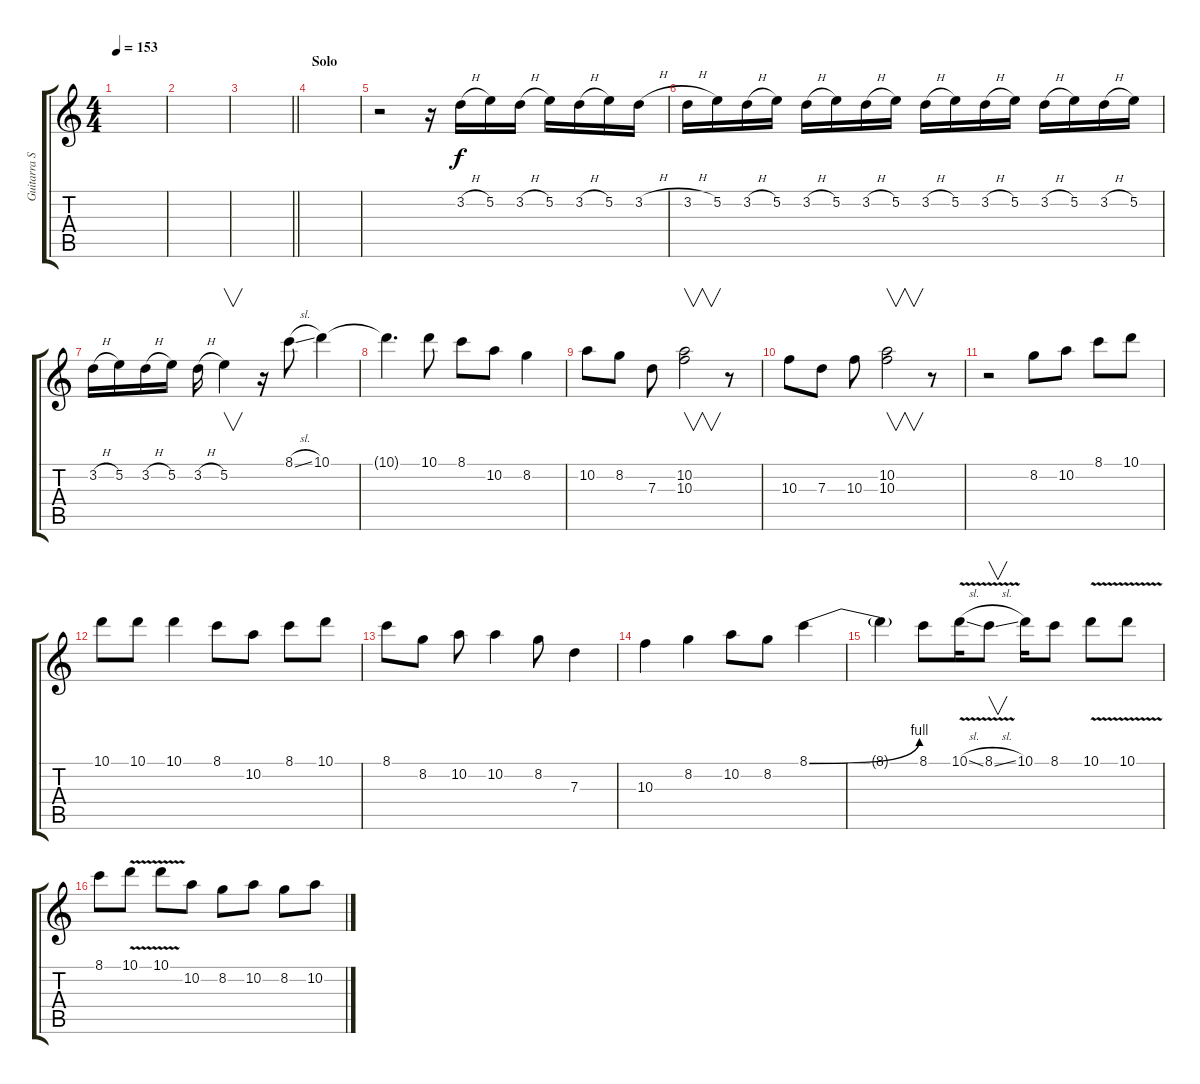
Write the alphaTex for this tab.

\track ("Guitarra Solista" "Guitarra S") {instrument distortionguitar}
\staff {score tabs}
\tuning (E4 B3 G3 D3 A2 E2) {hide}
\ts (4 4)
\tempo 153
\clef g2
\ks c
|
|
\barLineRight lightlight
|
\section ("" "Solo")
|
r.2 r.16 3.2{h}.16 5.2.16 3.2{h}.16 5.2.16 3.2{h}.16 5.2.16 3.2{h}.16 |
3.2{h}.16 5.2.16 3.2{h}.16 5.2.16 3.2{h}.16 5.2.16 3.2{h}.16 5.2.16 3.2{h}.16 5.2.16 3.2{h}.16 5.2.16 3.2{h}.16 5.2.16 3.2{h}.16 5.2.16 |
3.2{h}.16 5.2.16 3.2{h}.16 5.2.16 3.2{h}.16 5.2.4{v} r.16 8.1{sl}.8 10.1.4 |
10.1{t}.4{d} 10.1.8 8.1.8 10.2.8 8.2.4 |
10.2.8 8.2.8 7.3.8 (10.2 10.3).2{v} r.8 |
10.3.8 7.3.8 10.3.8 (10.2 10.3).2{v} r.8 |
r.2 8.2.8 10.2.8 8.1.8 10.1.8 |
10.1.8 10.1.8 10.1.4 8.1.8 10.2.8 8.1.8 10.1.8 |
8.1.8 8.2.8 10.2.8 10.2.4 8.2.8 7.3.4 |
10.3.4 8.2.4 10.2.8 8.2.8 8.1{be (bend 0 0 60 4)}.4 |
8.1{t}.4 8.1.8 10.1{v sl}.16 8.1{v sl}.8{v} 10.1.16 8.1.8 10.1{v}.8 10.1{v}.8 |
8.1.8 10.1{v}.8 10.1{v}.8 10.2.8 8.2.8 10.2.8 8.2.8 10.2.8
